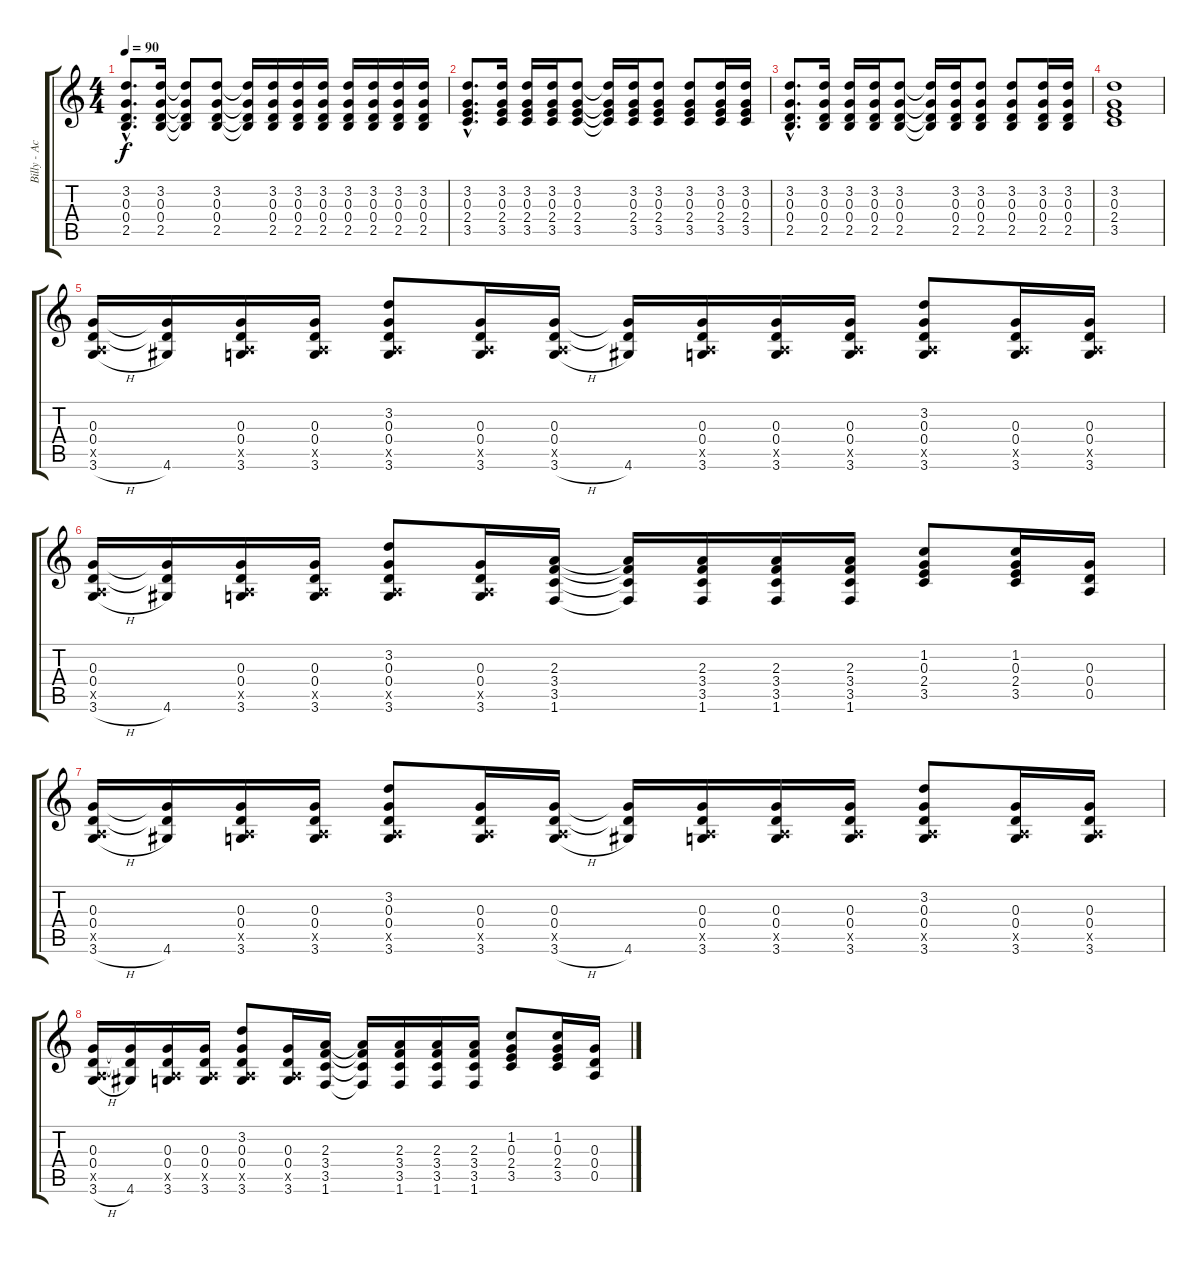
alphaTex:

\track ("Billy - Acoustic" "Billy - Ac") {instrument acousticguitarsteel}
\staff {score tabs}
\tuning (E4 B3 G3 D3 A2 E2) {hide}
\ts (4 4)
\tempo 90
\clef g2
\ks c
(3.2{hac} 0.3{hac} 0.4{hac} 2.5{hac}).8{d dy f} (3.2 0.3 0.4 2.5).16 (3.2{t} 0.3{t} 0.4{t} 2.5{t}).8 (3.2 0.3 0.4 2.5).8 (3.2{t} 0.3{t} 0.4{t} 2.5{t}).16 (3.2 0.3 0.4 2.5).16 (3.2 0.3 0.4 2.5).16 (3.2 0.3 0.4 2.5).16 (3.2 0.3 0.4 2.5).16 (3.2 0.3 0.4 2.5).16 (3.2 0.3 0.4 2.5).16 (3.2 0.3 0.4 2.5).16 |
(3.2{hac} 0.3{hac} 2.4{hac} 3.5{hac}).8{d} (3.2 0.3 2.4 3.5).16 (3.2 0.3 2.4 3.5).16 (3.2 0.3 2.4 3.5).16 (3.2 0.3 2.4 3.5).8 (3.2{t} 0.3{t} 2.4{t} 3.5{t}).16 (3.2 0.3 2.4 3.5).16 (3.2 0.3 2.4 3.5).8 (3.2 0.3 2.4 3.5).8 (3.2 0.3 2.4 3.5).16 (3.2 0.3 2.4 3.5).16 |
(3.2{hac} 0.3{hac} 0.4{hac} 2.5{hac}).8{d} (3.2 0.3 0.4 2.5).16 (3.2 0.3 0.4 2.5).16 (3.2 0.3 0.4 2.5).16 (3.2 0.3 0.4 2.5).8 (3.2{t} 0.3{t} 0.4{t} 2.5{t}).16 (3.2 0.3 0.4 2.5).16 (3.2 0.3 0.4 2.5).8 (3.2 0.3 0.4 2.5).8 (3.2 0.3 0.4 2.5).16 (3.2 0.3 0.4 2.5).16 |
(3.2 0.3 2.4 3.5).1 |
(0.3 0.4 0.5{x} 3.6{h}).16 (0.3{t} 0.4{t} 4.6).16 (0.3 0.4 0.5{x} 3.6).16 (0.3 0.4 0.5{x} 3.6).16 (3.2 0.3 0.4 0.5{x} 3.6).8 (0.3 0.4 0.5{x} 3.6).16 (0.3 0.4 0.5{x} 3.6{h}).16 (0.3{t} 0.4{t} 4.6).16 (0.3 0.4 0.5{x} 3.6).16 (0.3 0.4 0.5{x} 3.6).16 (0.3 0.4 0.5{x} 3.6).16 (3.2 0.3 0.4 0.5{x} 3.6).8 (0.3 0.4 0.5{x} 3.6).16 (0.3 0.4 0.5{x} 3.6).16 |
(0.3 0.4 0.5{x} 3.6{h}).16 (0.3{t} 0.4{t} 4.6).16 (0.3 0.4 0.5{x} 3.6).16 (0.3 0.4 0.5{x} 3.6).16 (3.2 0.3 0.4 0.5{x} 3.6).8 (0.3 0.4 0.5{x} 3.6).16 (2.3 3.4 3.5 1.6).16 (2.3{t} 3.4{t} 3.5{t} 1.6{t}).16 (2.3 3.4 3.5 1.6).16 (2.3 3.4 3.5 1.6).16 (2.3 3.4 3.5 1.6).16 (1.2 0.3 2.4 3.5).8 (1.2 0.3 2.4 3.5).16 (0.3 0.4 0.5).16 |
(0.3 0.4 0.5{x} 3.6{h}).16 (0.3{t} 0.4{t} 4.6).16 (0.3 0.4 0.5{x} 3.6).16 (0.3 0.4 0.5{x} 3.6).16 (3.2 0.3 0.4 0.5{x} 3.6).8 (0.3 0.4 0.5{x} 3.6).16 (0.3 0.4 0.5{x} 3.6{h}).16 (0.3{t} 0.4{t} 4.6).16 (0.3 0.4 0.5{x} 3.6).16 (0.3 0.4 0.5{x} 3.6).16 (0.3 0.4 0.5{x} 3.6).16 (3.2 0.3 0.4 0.5{x} 3.6).8 (0.3 0.4 0.5{x} 3.6).16 (0.3 0.4 0.5{x} 3.6).16 |
(0.3 0.4 0.5{x} 3.6{h}).16 (0.3{t} 0.4{t} 4.6).16 (0.3 0.4 0.5{x} 3.6).16 (0.3 0.4 0.5{x} 3.6).16 (3.2 0.3 0.4 0.5{x} 3.6).8 (0.3 0.4 0.5{x} 3.6).16 (2.3 3.4 3.5 1.6).16 (2.3{t} 3.4{t} 3.5{t} 1.6{t}).16 (2.3 3.4 3.5 1.6).16 (2.3 3.4 3.5 1.6).16 (2.3 3.4 3.5 1.6).16 (1.2 0.3 2.4 3.5).8 (1.2 0.3 2.4 3.5).16 (0.3 0.4 0.5).16
